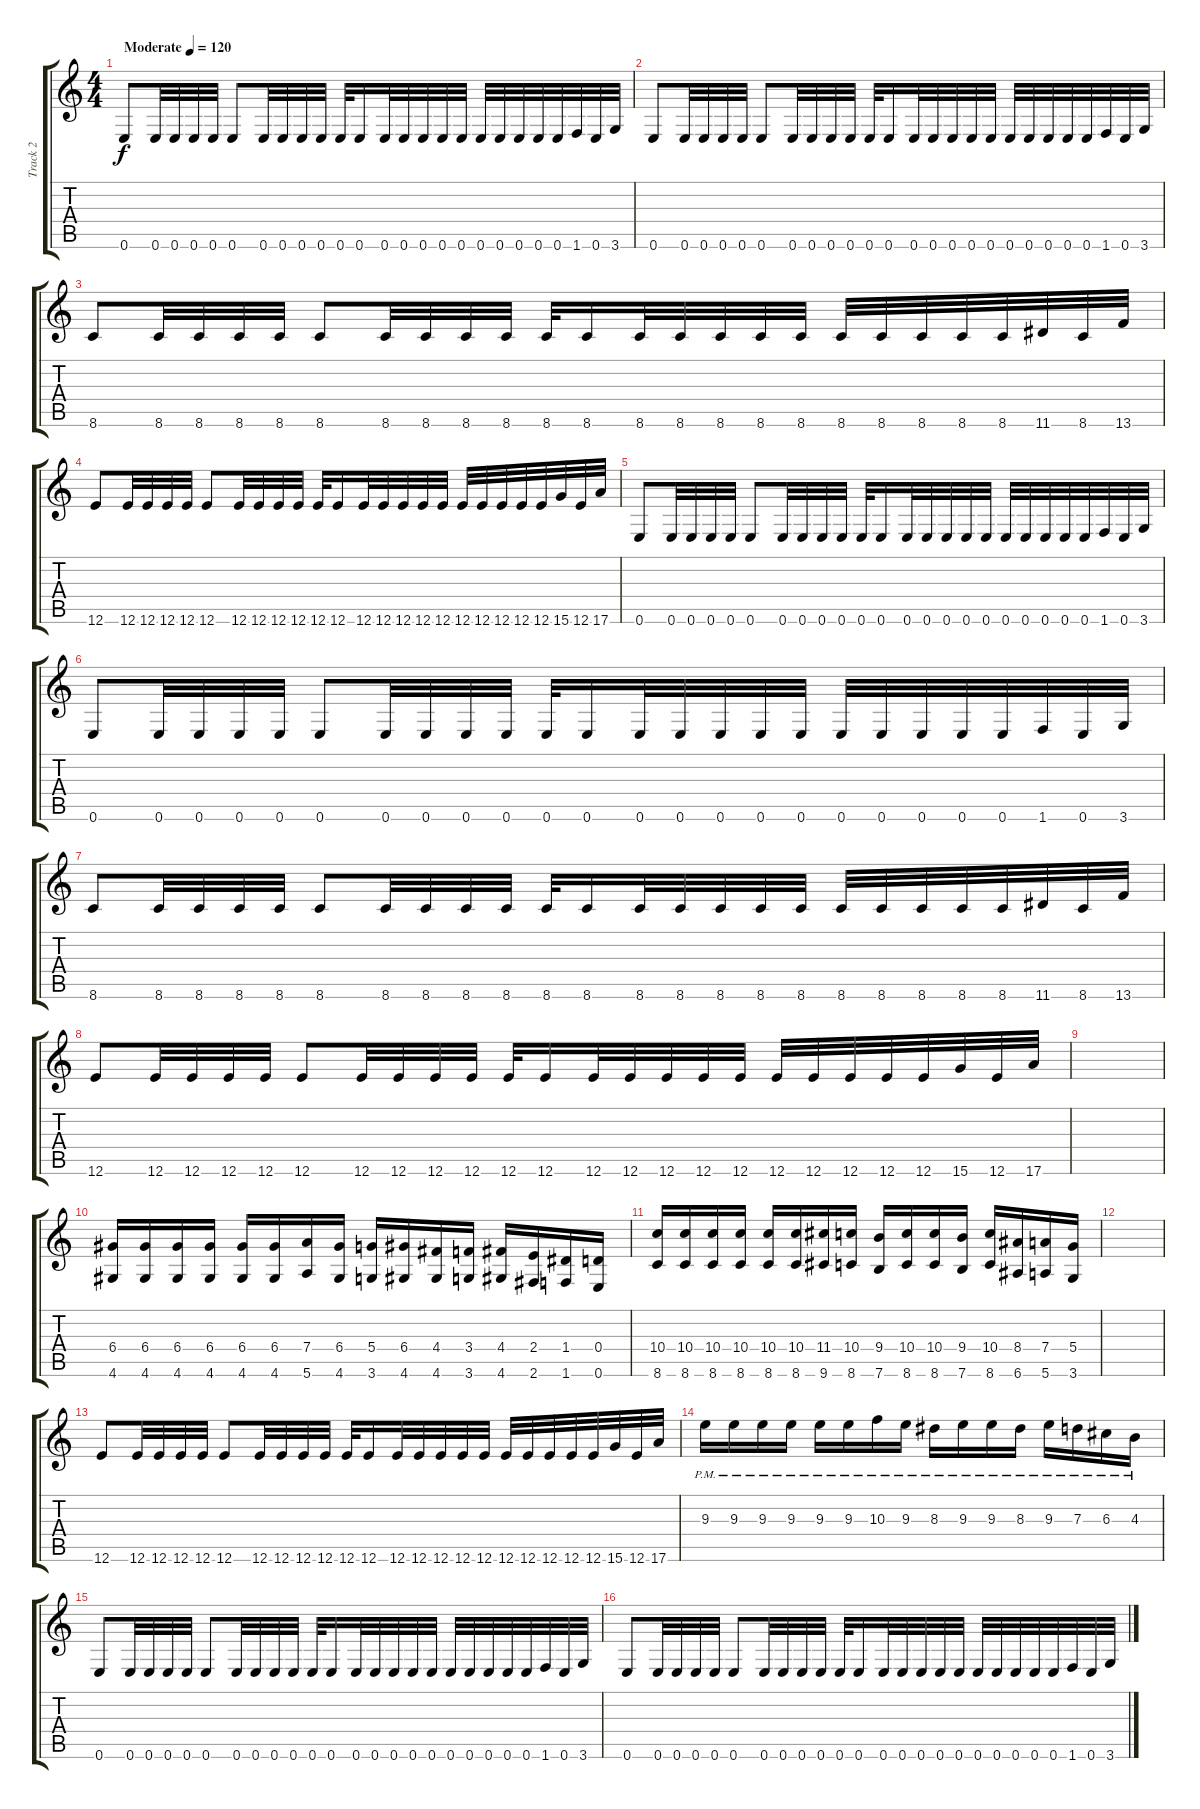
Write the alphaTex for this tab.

\track ("Track 2" "Track 2") {instrument acousticguitarsteel}
\staff {score tabs}
\tuning (E4 B3 G3 D3 A2 E2) {hide}
\ts (4 4)
\tempo (120 "Moderate")
\clef g2
\ks c
0.6.8{dy f instrument acousticguitarsteel} 0.6.32 0.6.32 0.6.32 0.6.32 0.6.8 0.6.32 0.6.32 0.6.32 0.6.32 0.6.32 0.6.16 0.6.32 0.6.32 0.6.32 0.6.32 0.6.32 0.6.32 0.6.32 0.6.32 0.6.32 0.6.32 1.6.32 0.6.32 3.6.32 |
0.6.8 0.6.32 0.6.32 0.6.32 0.6.32 0.6.8 0.6.32 0.6.32 0.6.32 0.6.32 0.6.32 0.6.16 0.6.32 0.6.32 0.6.32 0.6.32 0.6.32 0.6.32 0.6.32 0.6.32 0.6.32 0.6.32 1.6.32 0.6.32 3.6.32 |
8.6.8 8.6.32 8.6.32 8.6.32 8.6.32 8.6.8 8.6.32 8.6.32 8.6.32 8.6.32 8.6.32 8.6.16 8.6.32 8.6.32 8.6.32 8.6.32 8.6.32 8.6.32 8.6.32 8.6.32 8.6.32 8.6.32 11.6.32 8.6.32 13.6.32 |
12.6.8 12.6.32 12.6.32 12.6.32 12.6.32 12.6.8 12.6.32 12.6.32 12.6.32 12.6.32 12.6.32 12.6.16 12.6.32 12.6.32 12.6.32 12.6.32 12.6.32 12.6.32 12.6.32 12.6.32 12.6.32 12.6.32 15.6.32 12.6.32 17.6.32 |
0.6.8 0.6.32 0.6.32 0.6.32 0.6.32 0.6.8 0.6.32 0.6.32 0.6.32 0.6.32 0.6.32 0.6.16 0.6.32 0.6.32 0.6.32 0.6.32 0.6.32 0.6.32 0.6.32 0.6.32 0.6.32 0.6.32 1.6.32 0.6.32 3.6.32 |
0.6.8 0.6.32 0.6.32 0.6.32 0.6.32 0.6.8 0.6.32 0.6.32 0.6.32 0.6.32 0.6.32 0.6.16 0.6.32 0.6.32 0.6.32 0.6.32 0.6.32 0.6.32 0.6.32 0.6.32 0.6.32 0.6.32 1.6.32 0.6.32 3.6.32 |
8.6.8 8.6.32 8.6.32 8.6.32 8.6.32 8.6.8 8.6.32 8.6.32 8.6.32 8.6.32 8.6.32 8.6.16 8.6.32 8.6.32 8.6.32 8.6.32 8.6.32 8.6.32 8.6.32 8.6.32 8.6.32 8.6.32 11.6.32 8.6.32 13.6.32 |
12.6.8 12.6.32 12.6.32 12.6.32 12.6.32 12.6.8 12.6.32 12.6.32 12.6.32 12.6.32 12.6.32 12.6.16 12.6.32 12.6.32 12.6.32 12.6.32 12.6.32 12.6.32 12.6.32 12.6.32 12.6.32 12.6.32 15.6.32 12.6.32 17.6.32 |
|
(6.4 4.6).16 (6.4 4.6).16 (6.4 4.6).16 (6.4 4.6).16 (6.4 4.6).16 (6.4 4.6).16 (7.4 5.6).16 (6.4 4.6).16 (5.4 3.6).16 (6.4 4.6).16 (4.4 4.6).16 (3.4 3.6).16 (4.4 4.6).16 (2.4 2.6).16 (1.4 1.6).16 (0.4 0.6).16 |
(10.4 8.6).16 (10.4 8.6).16 (10.4 8.6).16 (10.4 8.6).16 (10.4 8.6).16 (10.4 8.6).16 (11.4 9.6).16 (10.4 8.6).16 (9.4 7.6).16 (10.4 8.6).16 (10.4 8.6).16 (9.4 7.6).16 (10.4 8.6).16 (8.4 6.6).16 (7.4 5.6).16 (5.4 3.6).16 |
|
12.6.8 12.6.32 12.6.32 12.6.32 12.6.32 12.6.8 12.6.32 12.6.32 12.6.32 12.6.32 12.6.32 12.6.16 12.6.32 12.6.32 12.6.32 12.6.32 12.6.32 12.6.32 12.6.32 12.6.32 12.6.32 12.6.32 15.6.32 12.6.32 17.6.32 |
9.3{pm}.16 9.3{pm}.16 9.3{pm}.16 9.3{pm}.16 9.3{pm}.16 9.3{pm}.16 10.3{pm}.16 9.3{pm}.16 8.3{pm}.16 9.3{pm}.16 9.3{pm}.16 8.3{pm}.16 9.3{pm}.16 7.3{pm}.16 6.3{pm}.16 4.3{pm}.16 |
0.6.8 0.6.32 0.6.32 0.6.32 0.6.32 0.6.8 0.6.32 0.6.32 0.6.32 0.6.32 0.6.32 0.6.16 0.6.32 0.6.32 0.6.32 0.6.32 0.6.32 0.6.32 0.6.32 0.6.32 0.6.32 0.6.32 1.6.32 0.6.32 3.6.32 |
0.6.8 0.6.32 0.6.32 0.6.32 0.6.32 0.6.8 0.6.32 0.6.32 0.6.32 0.6.32 0.6.32 0.6.16 0.6.32 0.6.32 0.6.32 0.6.32 0.6.32 0.6.32 0.6.32 0.6.32 0.6.32 0.6.32 1.6.32 0.6.32 3.6.32
